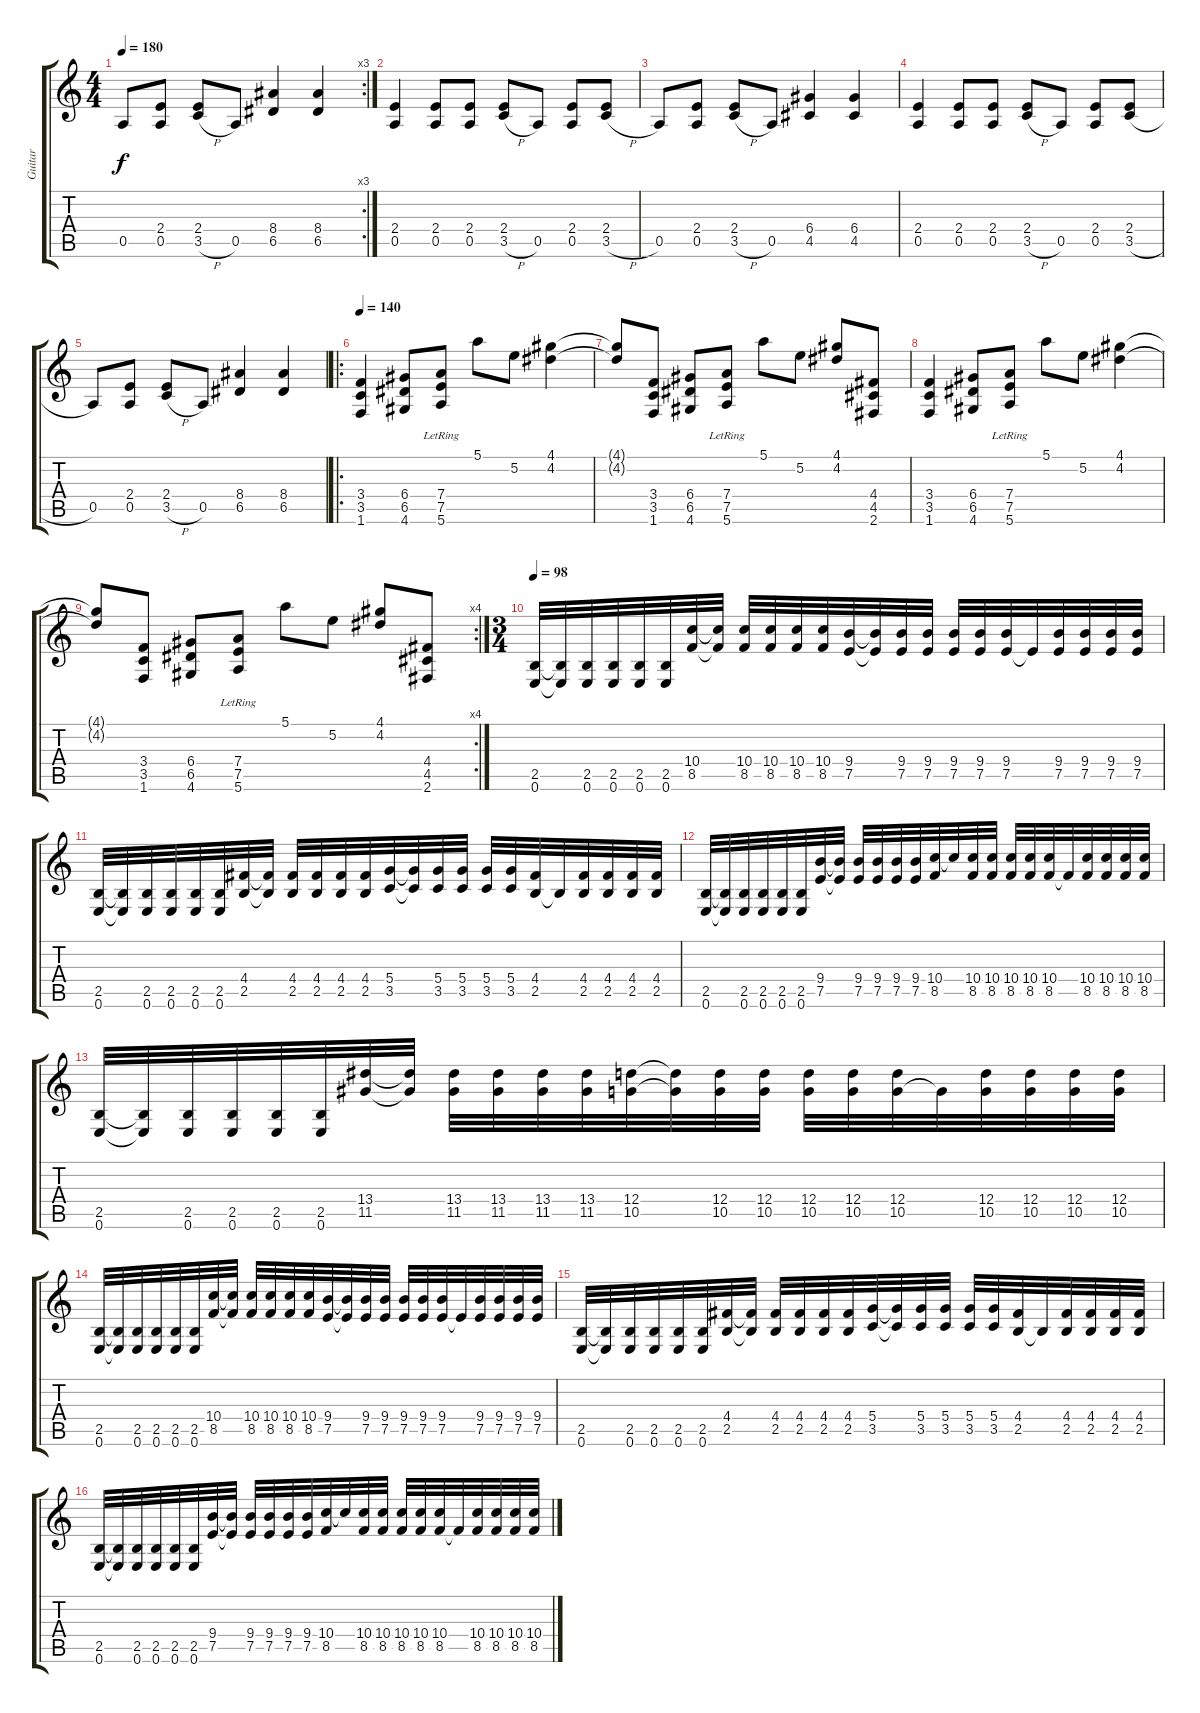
\track ("Guitar" "Guitar") {instrument distortionguitar}
\staff {score tabs}
\tuning (E4 B3 G3 D3 A2 E2) {hide}
\rc 3
\ts (4 4)
\tempo 180
\clef g2
\ks c
0.5.8{dy f} (2.4 0.5).8 (2.4 3.5{h}).8 0.5.8 (8.4 6.5).4 (8.4 6.5).4 |
(2.4 0.5).4 (2.4 0.5).8 (2.4 0.5).8 (2.4 3.5{h}).8 0.5.8 (2.4 0.5).8 (2.4 3.5{h}).8 |
0.5.8 (2.4 0.5).8 (2.4 3.5{h}).8 0.5.8 (6.4 4.5).4 (6.4 4.5).4 |
(2.4 0.5).4 (2.4 0.5).8 (2.4 0.5).8 (2.4 3.5{h}).8 0.5.8 (2.4 0.5).8 (2.4 3.5{h}).8 |
0.5.8 (2.4 0.5).8 (2.4 3.5{h}).8 0.5.8 (8.4 6.5).4 (8.4 6.5).4 |
\ro
\tempo 140
(3.4 3.5 1.6).4 (6.4 6.5 4.6).8 (7.4{lr} 7.5{lr} 5.6{lr}).8 5.1.8 5.2.8 (4.1 4.2).4 |
(4.1{t} 4.2{t}).8 (3.4 3.5 1.6).8 (6.4 6.5 4.6).8 (7.4{lr} 7.5{lr} 5.6{lr}).8 5.1.8 5.2.8 (4.1 4.2).8 (4.4 4.5 2.6).8 |
(3.4 3.5 1.6).4 (6.4 6.5 4.6).8 (7.4{lr} 7.5{lr} 5.6{lr}).8 5.1.8 5.2.8 (4.1 4.2).4 |
\rc 4
(4.1{t} 4.2{t}).8 (3.4 3.5 1.6).8 (6.4 6.5 4.6).8 (7.4{lr} 7.5{lr} 5.6{lr}).8 5.1.8 5.2.8 (4.1 4.2).8 (4.4 4.5 2.6).8 |
\ts (3 4)
\tempo 98
(2.5 0.6).32 (2.5{t} 0.6{t}).32 (2.5 0.6).32 (2.5 0.6).32 (2.5 0.6).32 (2.5 0.6).32 (10.4 8.5).32 (10.4{t} 8.5{t}).32 (10.4 8.5).32 (10.4 8.5).32 (10.4 8.5).32 (10.4 8.5).32 (9.4 7.5).32 (9.4{t} 7.5{t}).32 (9.4 7.5).32 (9.4 7.5).32 (9.4 7.5).32 (9.4 7.5).32 (9.4 7.5).32 7.5{t}.32 (9.4 7.5).32 (9.4 7.5).32 (9.4 7.5).32 (9.4 7.5).32 |
(2.5 0.6).32 (2.5{t} 0.6{t}).32 (2.5 0.6).32 (2.5 0.6).32 (2.5 0.6).32 (2.5 0.6).32 (4.4 2.5).32 (4.4{t} 2.5{t}).32 (4.4 2.5).32 (4.4 2.5).32 (4.4 2.5).32 (4.4 2.5).32 (5.4 3.5).32 (5.4{t} 3.5{t}).32 (5.4 3.5).32 (5.4 3.5).32 (5.4 3.5).32 (5.4 3.5).32 (4.4 2.5).32 2.5{t}.32 (4.4 2.5).32 (4.4 2.5).32 (4.4 2.5).32 (4.4 2.5).32 |
(2.5 0.6).32 (2.5{t} 0.6{t}).32 (2.5 0.6).32 (2.5 0.6).32 (2.5 0.6).32 (2.5 0.6).32 (9.4 7.5).32 (9.4{t} 7.5{t}).32 (9.4 7.5).32 (9.4 7.5).32 (9.4 7.5).32 (9.4 7.5).32 (10.4 8.5).32 10.4{t}.32 (10.4 8.5).32 (10.4 8.5).32 (10.4 8.5).32 (10.4 8.5).32 (10.4 8.5).32 8.5{t}.32 (10.4 8.5).32 (10.4 8.5).32 (10.4 8.5).32 (10.4 8.5).32 |
(2.5 0.6).32 (2.5{t} 0.6{t}).32 (2.5 0.6).32 (2.5 0.6).32 (2.5 0.6).32 (2.5 0.6).32 (13.4 11.5).32 (13.4{t} 11.5{t}).32 (13.4 11.5).32 (13.4 11.5).32 (13.4 11.5).32 (13.4 11.5).32 (12.4 10.5).32 (12.4{t} 10.5{t}).32 (12.4 10.5).32 (12.4 10.5).32 (12.4 10.5).32 (12.4 10.5).32 (12.4 10.5).32 10.5{t}.32 (12.4 10.5).32 (12.4 10.5).32 (12.4 10.5).32 (12.4 10.5).32 |
(2.5 0.6).32 (2.5{t} 0.6{t}).32 (2.5 0.6).32 (2.5 0.6).32 (2.5 0.6).32 (2.5 0.6).32 (10.4 8.5).32 (10.4{t} 8.5{t}).32 (10.4 8.5).32 (10.4 8.5).32 (10.4 8.5).32 (10.4 8.5).32 (9.4 7.5).32 (9.4{t} 7.5{t}).32 (9.4 7.5).32 (9.4 7.5).32 (9.4 7.5).32 (9.4 7.5).32 (9.4 7.5).32 7.5{t}.32 (9.4 7.5).32 (9.4 7.5).32 (9.4 7.5).32 (9.4 7.5).32 |
(2.5 0.6).32 (2.5{t} 0.6{t}).32 (2.5 0.6).32 (2.5 0.6).32 (2.5 0.6).32 (2.5 0.6).32 (4.4 2.5).32 (4.4{t} 2.5{t}).32 (4.4 2.5).32 (4.4 2.5).32 (4.4 2.5).32 (4.4 2.5).32 (5.4 3.5).32 (5.4{t} 3.5{t}).32 (5.4 3.5).32 (5.4 3.5).32 (5.4 3.5).32 (5.4 3.5).32 (4.4 2.5).32 2.5{t}.32 (4.4 2.5).32 (4.4 2.5).32 (4.4 2.5).32 (4.4 2.5).32 |
(2.5 0.6).32 (2.5{t} 0.6{t}).32 (2.5 0.6).32 (2.5 0.6).32 (2.5 0.6).32 (2.5 0.6).32 (9.4 7.5).32 (9.4{t} 7.5{t}).32 (9.4 7.5).32 (9.4 7.5).32 (9.4 7.5).32 (9.4 7.5).32 (10.4 8.5).32 10.4{t}.32 (10.4 8.5).32 (10.4 8.5).32 (10.4 8.5).32 (10.4 8.5).32 (10.4 8.5).32 8.5{t}.32 (10.4 8.5).32 (10.4 8.5).32 (10.4 8.5).32 (10.4 8.5).32
